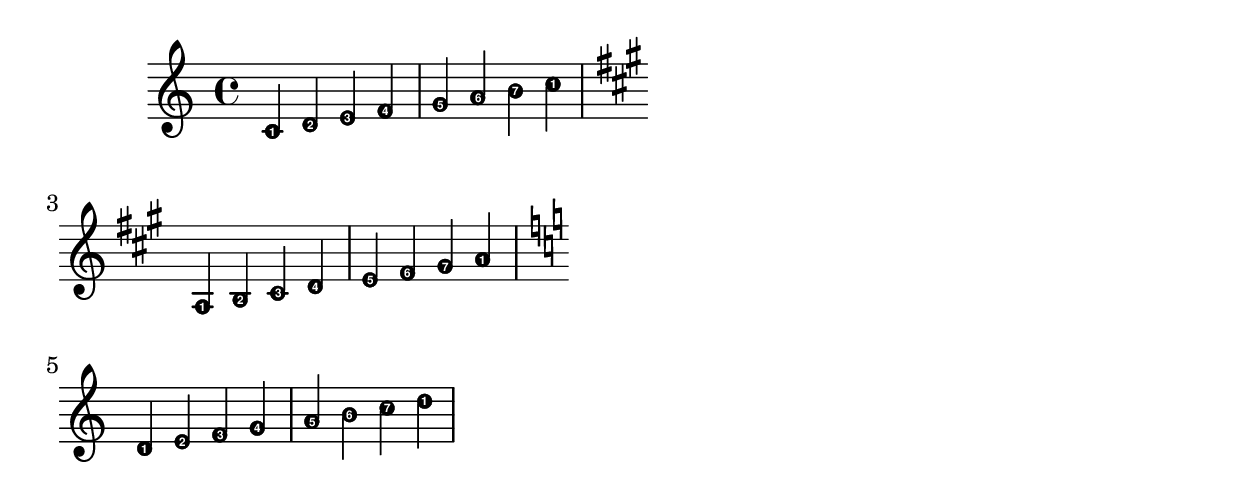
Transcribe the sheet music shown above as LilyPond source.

% Do not edit this file; it is automatically
% generated from Documentation/snippets/new
% This file is in the public domain.
%% Note: this file works from version 2.13.36
\version "2.13.40"

\header {
%% Translation of GIT committish: 67e7cb93611fa389c7e86c6e47e894ff30a8395c
  texidoces = "

Las cabezas de nota de notación fácil utilizan la propiedad
@code{note-names} del objeto @code{NoteHead} para determinar lo que
aparece dentro de la cabeza.  Mediante la sobreescritura de esta
propiedad, es posible imprimir números que representen el grado de la
escala.

Se puede crear un grabador simple que haga esto para la cabeza de cada
nota que ve.

"

  doctitlees = "Números como notas de notación fácil"

  lsrtags = "pitches"
  texidoc = "
Easy notation note heads use the @code{note-names} property
of the @code{NoteHead} object to determine what appears inside
the note head.  By overriding this property, it is possible
to print numbers representing the scale-degree.

A simple engraver can be created to do this for every note head
object it sees.
"
  doctitle = "Numbers as easy note heads"
} % begin verbatim


#(define Ez_numbers_engraver
   (list
    (cons 'acknowledgers
          (list
           (cons 'note-head-interface
                 (lambda (engraver grob source-engraver)
                   (let* ((context (ly:translator-context engraver))
                          (tonic-pitch (ly:context-property context 'tonic))
                          (tonic-name (ly:pitch-notename tonic-pitch))
                          (grob-pitch
                           (ly:event-property (event-cause grob) 'pitch))
                          (grob-name (ly:pitch-notename grob-pitch))
                          (delta (modulo (- grob-name tonic-name) 7))
                          (note-names
                           (make-vector 7 (number->string (1+ delta)))))
                     (ly:grob-set-property! grob 'note-names note-names))))))))

#(set-global-staff-size 26)

\layout {
  ragged-right = ##t
  \context {
    \Voice
    \consists \Ez_numbers_engraver
  }
}

\relative c' {
  \easyHeadsOn
  c4 d e f
  g4 a b c \break

  \key a \major
  a,4 b cis d
  e4 fis gis a \break

  \key d \dorian
  d,4 e f g
  a4 b c d
}
